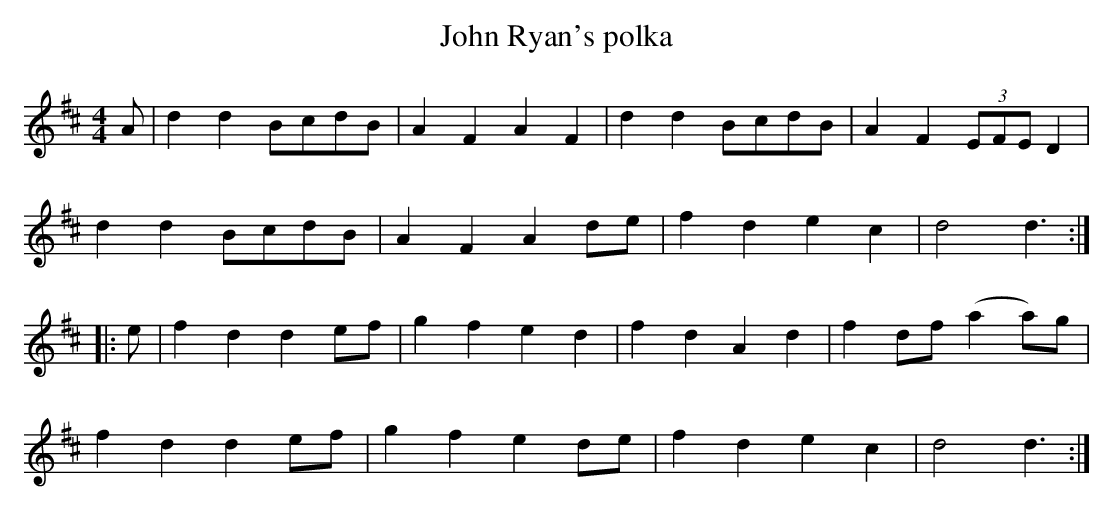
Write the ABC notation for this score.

X:1
T:John Ryan's polka
M:4/4
K:D major
A|d2d2 BcdB|A2F2 A2F2|d2d2 BcdB|A2F2 (3EFE D2|
d2d2 BcdB|A2F2 A2de|f2d2 e2c2|d4 d3:|
|:e|f2d2 d2ef|g2f2 e2d2|f2d2 A2d2|f2df (a2a)g|
f2d2 d2ef|g2f2 e2de|f2d2 e2c2|d4 d3:|
